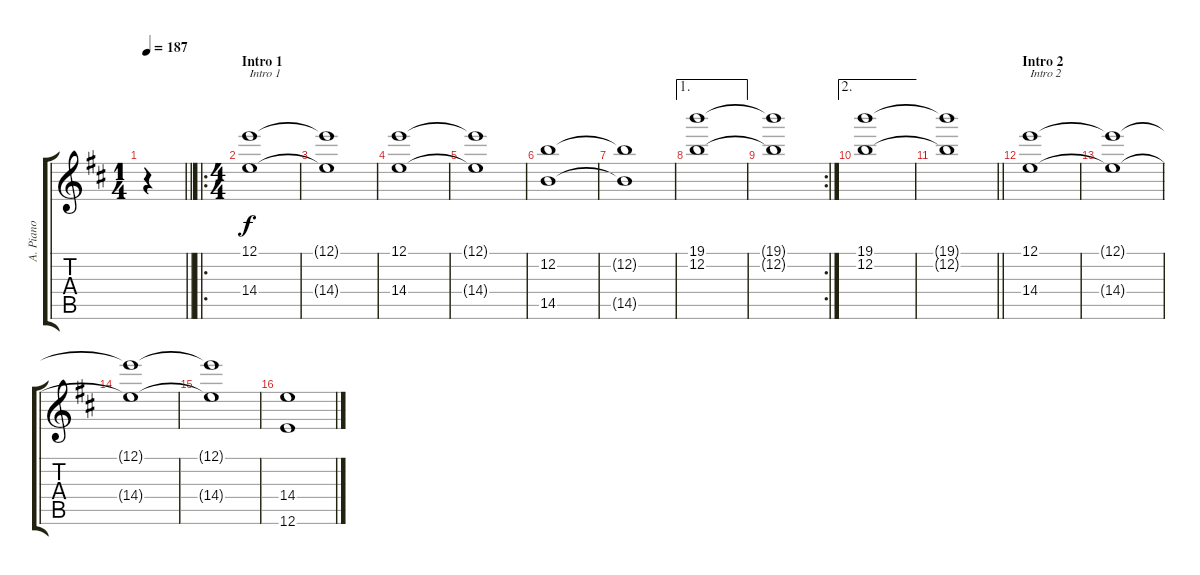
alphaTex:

\track ("A. Piano" "A. Piano") {instrument electricbasspick}
\staff {score tabs}
\tuning (E4 B3 G3 D3 A2 E2) {hide}
\ts (1 4)
\tempo 187
\clef g2
\barLineRight lightlight
\ks d
r.4{dy f instrument electricbasspick} |
\ro
\ts (4 4)
\section ("" "Intro 1")
(12.1 14.4).1{txt "Intro 1"} |
(12.1{t} 14.4{t}).1 |
(12.1 14.4).1 |
(12.1{t} 14.4{t}).1 |
(12.2 14.5).1 |
(12.2{t} 14.5{t}).1 |
\ae 1
(19.1 12.2).1 |
\rc 2
(19.1{t} 12.2{t}).1 |
\ae 2
(19.1 12.2).1 |
\barLineRight lightlight
(19.1{t} 12.2{t}).1 |
\section ("" "Intro 2")
(12.1 14.4).1{txt "Intro 2"} |
(12.1{t} 14.4{t}).1 |
(12.1{t} 14.4{t}).1 |
(12.1{t} 14.4{t}).1 |
(14.4 12.6).1
